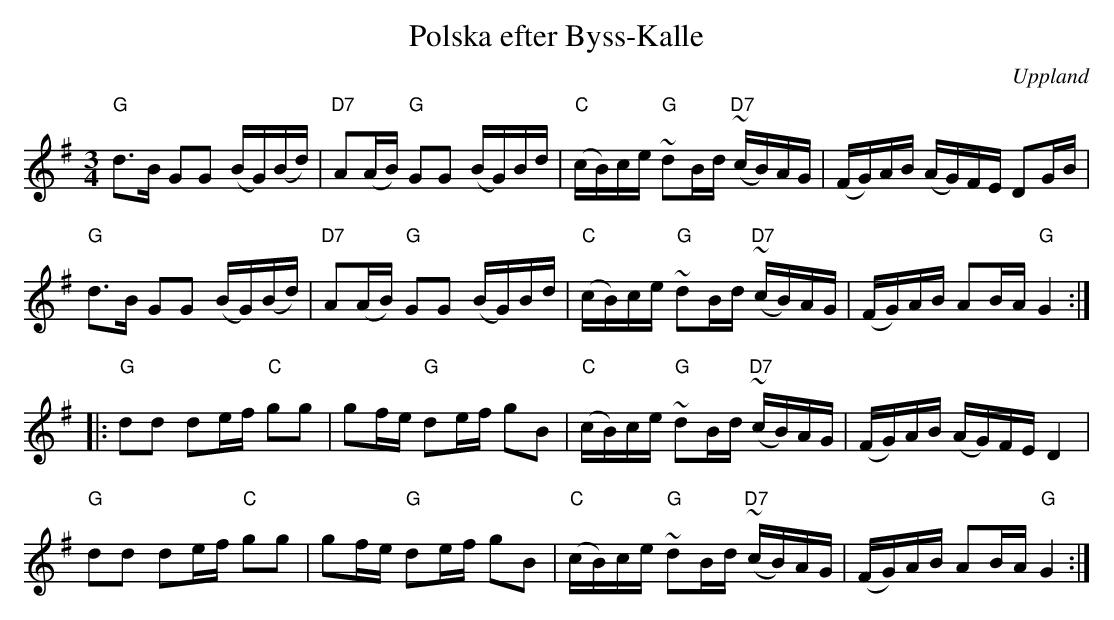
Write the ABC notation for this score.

X:1
T:Polska efter Byss-Kalle
O:Uppland
M:3/4
L:1/16
K:G
"G"d2>B2 G2G2 (BG)(Bd) | "D7"A2(AB) "G"G2G2 (BG)Bd | "C"(cB)ce "G"~d2Bd "D7"(~cB)AG | (FG)AB (AG)FE D2GB |
"G"d2>B2 G2G2 (BG)(Bd) | "D7"A2(AB) "G"G2G2 (BG)Bd | "C"(cB)ce "G"~d2Bd "D7"(~cB)AG | (FG)AB A2BA "G"G4 :|
|: "G"d2d2 d2ef "C"g2g2 | g2fe "G"d2ef g2B2 | "C"(cB)ce "G"~d2Bd "D7"(~cB)AG | (FG)AB (AG)FE D4 |
"G"d2d2 d2ef "C"g2g2 |g2fe "G"d2ef g2B2 | "C"(cB)ce "G"~d2Bd "D7"(~cB)AG | (FG)AB A2BA "G"G4 :|
